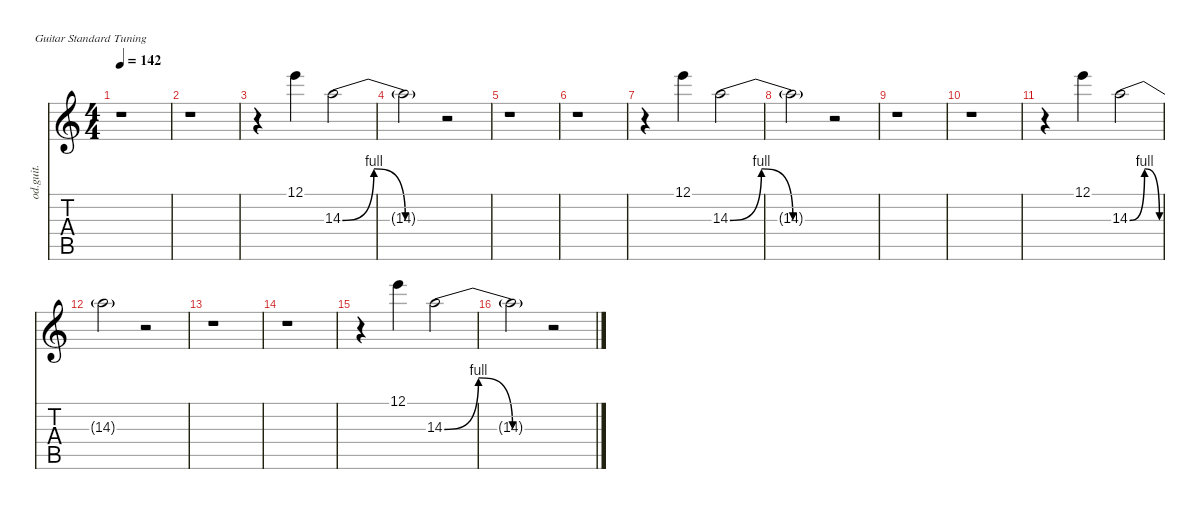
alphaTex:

\defaultSystemsLayout 4
\hideDynamics
\bracketExtendMode nobrackets
\otherSystemsTrackNameOrientation horizontal
\track ("Solo Guitar" "od.guit.") {defaultSystemsLayout 8 instrument overdrivenguitar}
\staff {score tabs}
\tuning (E4 B3 G3 D3 A2 E2)
\ts (4 4)
\tempo 142
\clef g2
\ks c
r.1{dy f beam Down} |
r.1{beam Down} |
r.4{beam Down} 12.1.4{beam Down} 14.3{be (bendrelease 0 0 30 4 30 4 60 0)}.2{beam Down} |
14.3{be (hold 0 0 60 0) t}.2{beam Down} r.2{beam Down} |
r.1{beam Down} |
r.1{beam Down} |
r.4{beam Down} 12.1.4{beam Down} 14.3{be (bendrelease 0 0 30 4 30 4 60 0)}.2{beam Down} |
14.3{be (hold 0 0 60 0) t}.2{beam Down} r.2{beam Down} |
r.1{beam Down} |
r.1{beam Down} |
r.4{beam Down} 12.1.4{beam Down} 14.3{be (bendrelease 0 0 30 4 30 4 60 0)}.2{beam Down} |
14.3{be (hold 0 0 60 0) t}.2{beam Down} r.2{beam Down} |
r.1{beam Down} |
r.1{beam Down} |
r.4{beam Down} 12.1.4{beam Down} 14.3{be (bendrelease 0 0 30 4 30 4 60 0)}.2{beam Down} |
14.3{be (hold 0 0 60 0) t}.2{beam Down} r.2{beam Down}
